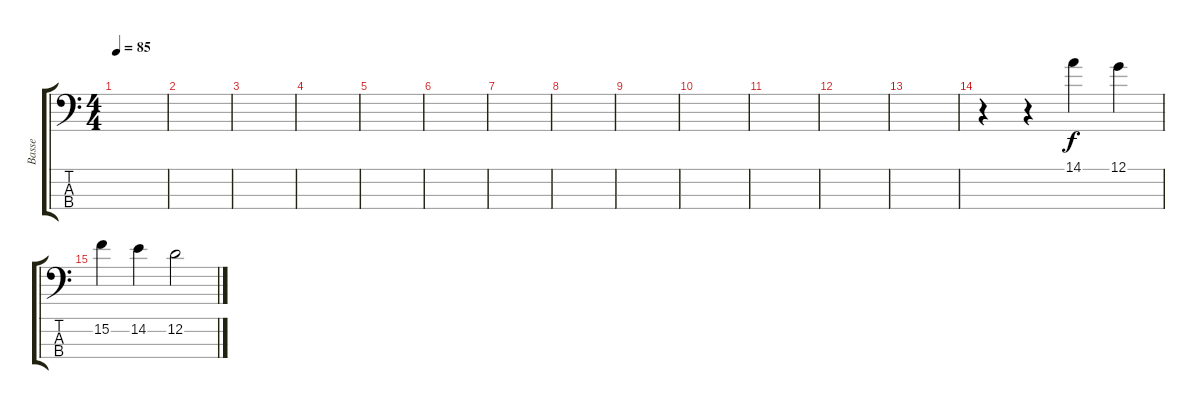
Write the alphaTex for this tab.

\track ("Basse" "Basse") {instrument electricbassfinger}
\staff {score tabs}
\tuning (G2 D2 A1 E1) {hide}
\ts (4 4)
\tempo 85
\clef f4
\ks c
|
|
|
|
|
|
|
|
|
|
|
|
|
r.4 r.4 14.1.4 12.1.4 |
15.2.4 14.2.4 12.2.2
